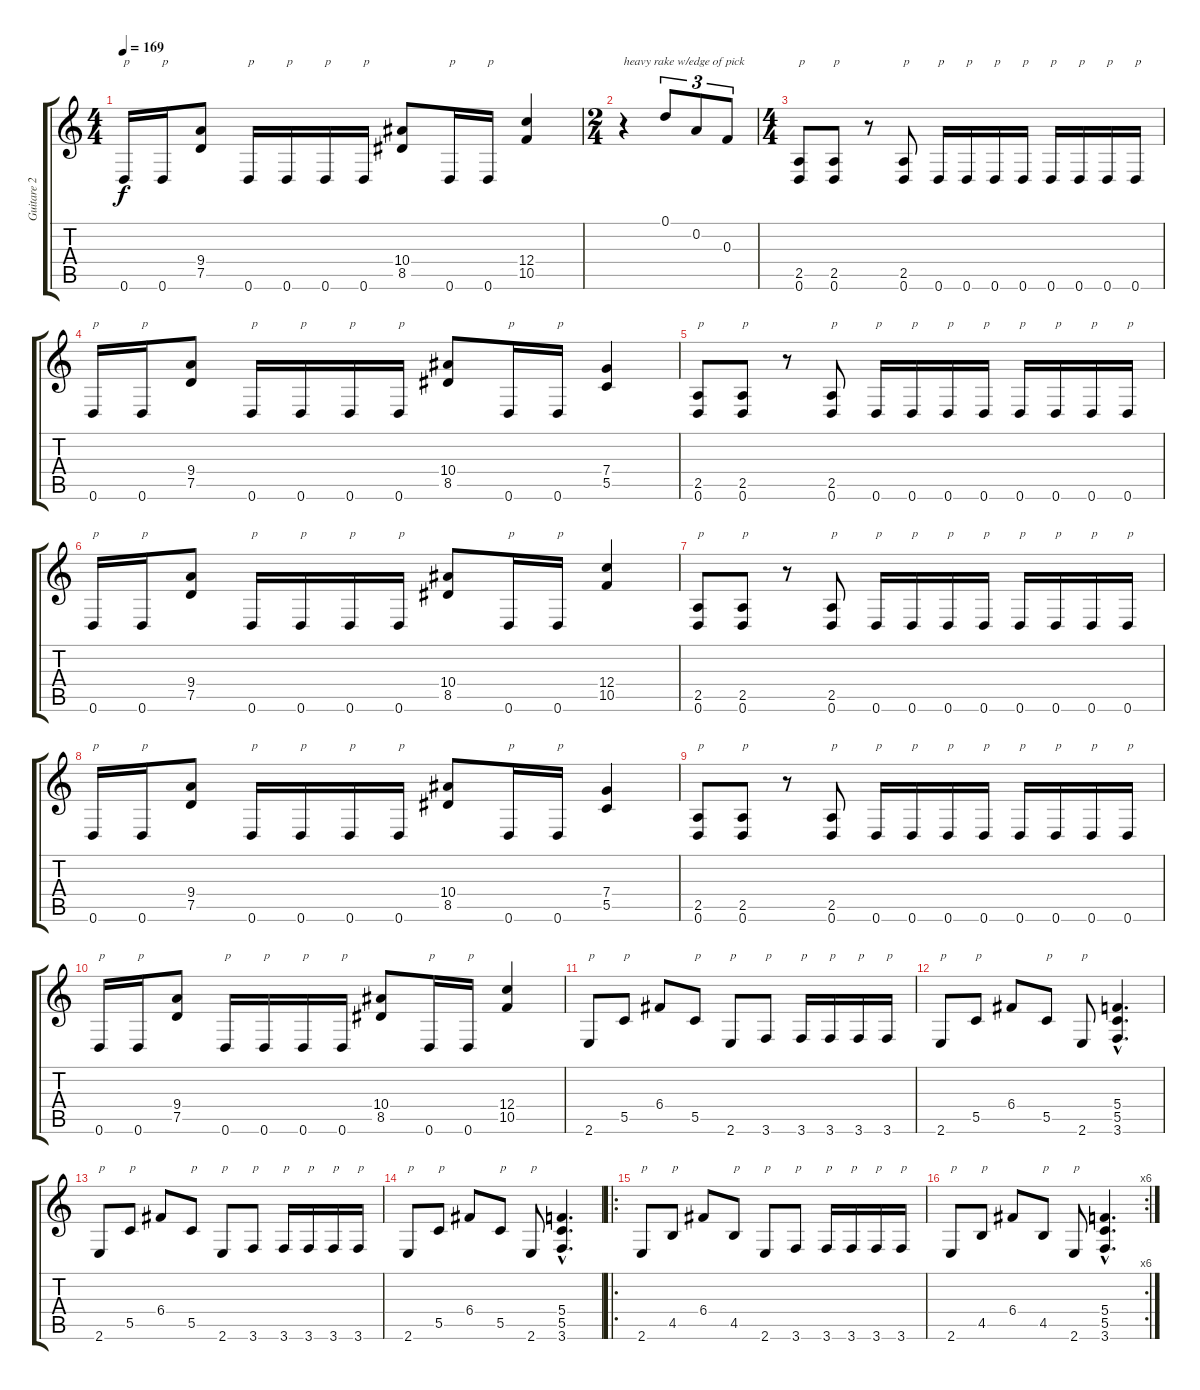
\track ("Guitare 2" "Guitare 2") {instrument distortionguitar}
\staff {score tabs}
\tuning (D4 A3 F3 C3 G2 D2) {hide}
\ts (4 4)
\tempo 169
\clef g2
\ks c
0.6.16{txt "p" dy f} 0.6.16{txt "p"} (9.4 7.5).8 0.6.16{txt "p"} 0.6.16{txt "p"} 0.6.16{txt "p"} 0.6.16{txt "p"} (10.4 8.5).8 0.6.16{txt "p"} 0.6.16{txt "p"} (12.4 10.5).4 |
\ts (2 4)
r.4{txt "heavy rake w/edge of pick"} 0.1.8{tu (3 2) volume 16} 0.2.8{tu (3 2)} 0.3.8{tu (3 2)} |
\ts (4 4)
(2.5 0.6).8{txt "p" volume 10} (2.5 0.6).8{txt "p"} r.8 (2.5 0.6).8{txt "p"} 0.6.16{txt "p"} 0.6.16{txt "p"} 0.6.16{txt "p"} 0.6.16{txt "p"} 0.6.16{txt "p"} 0.6.16{txt "p"} 0.6.16{txt "p"} 0.6.16{txt "p"} |
0.6.16{txt "p"} 0.6.16{txt "p"} (9.4 7.5).8 0.6.16{txt "p"} 0.6.16{txt "p"} 0.6.16{txt "p"} 0.6.16{txt "p"} (10.4 8.5).8 0.6.16{txt "p"} 0.6.16{txt "p"} (7.4 5.5).4 |
(2.5 0.6).8{txt "p"} (2.5 0.6).8{txt "p"} r.8 (2.5 0.6).8{txt "p"} 0.6.16{txt "p"} 0.6.16{txt "p"} 0.6.16{txt "p"} 0.6.16{txt "p"} 0.6.16{txt "p"} 0.6.16{txt "p"} 0.6.16{txt "p"} 0.6.16{txt "p"} |
0.6.16{txt "p"} 0.6.16{txt "p"} (9.4 7.5).8 0.6.16{txt "p"} 0.6.16{txt "p"} 0.6.16{txt "p"} 0.6.16{txt "p"} (10.4 8.5).8 0.6.16{txt "p"} 0.6.16{txt "p"} (12.4 10.5).4 |
(2.5 0.6).8{txt "p"} (2.5 0.6).8{txt "p"} r.8 (2.5 0.6).8{txt "p"} 0.6.16{txt "p"} 0.6.16{txt "p"} 0.6.16{txt "p"} 0.6.16{txt "p"} 0.6.16{txt "p"} 0.6.16{txt "p"} 0.6.16{txt "p"} 0.6.16{txt "p"} |
0.6.16{txt "p"} 0.6.16{txt "p"} (9.4 7.5).8 0.6.16{txt "p"} 0.6.16{txt "p"} 0.6.16{txt "p"} 0.6.16{txt "p"} (10.4 8.5).8 0.6.16{txt "p"} 0.6.16{txt "p"} (7.4 5.5).4 |
(2.5 0.6).8{txt "p"} (2.5 0.6).8{txt "p"} r.8 (2.5 0.6).8{txt "p"} 0.6.16{txt "p"} 0.6.16{txt "p"} 0.6.16{txt "p"} 0.6.16{txt "p"} 0.6.16{txt "p"} 0.6.16{txt "p"} 0.6.16{txt "p"} 0.6.16{txt "p"} |
0.6.16{txt "p"} 0.6.16{txt "p"} (9.4 7.5).8 0.6.16{txt "p"} 0.6.16{txt "p"} 0.6.16{txt "p"} 0.6.16{txt "p"} (10.4 8.5).8 0.6.16{txt "p"} 0.6.16{txt "p"} (12.4 10.5).4 |
2.6.8{txt "p"} 5.5.8{txt "p"} 6.4.8 5.5.8{txt "p"} 2.6.8{txt "p"} 3.6.8{txt "p"} 3.6.16{txt "p"} 3.6.16{txt "p"} 3.6.16{txt "p"} 3.6.16{txt "p"} |
2.6.8{txt "p"} 5.5.8{txt "p"} 6.4.8 5.5.8{txt "p"} 2.6.8{txt "p"} (5.4{hac} 5.5{hac} 3.6{hac}).4{d} |
2.6.8{txt "p"} 5.5.8{txt "p"} 6.4.8 5.5.8{txt "p"} 2.6.8{txt "p"} 3.6.8{txt "p"} 3.6.16{txt "p"} 3.6.16{txt "p"} 3.6.16{txt "p"} 3.6.16{txt "p"} |
2.6.8{txt "p"} 5.5.8{txt "p"} 6.4.8 5.5.8{txt "p"} 2.6.8{txt "p"} (5.4{hac} 5.5{hac} 3.6{hac}).4{d} |
\ro
2.6.8{txt "p"} 4.5.8{txt "p"} 6.4.8 4.5.8{txt "p"} 2.6.8{txt "p"} 3.6.8{txt "p"} 3.6.16{txt "p"} 3.6.16{txt "p"} 3.6.16{txt "p"} 3.6.16{txt "p"} |
\rc 6
2.6.8{txt "p"} 4.5.8{txt "p"} 6.4.8 4.5.8{txt "p"} 2.6.8{txt "p"} (5.4{hac} 5.5{hac} 3.6{hac}).4{d}
